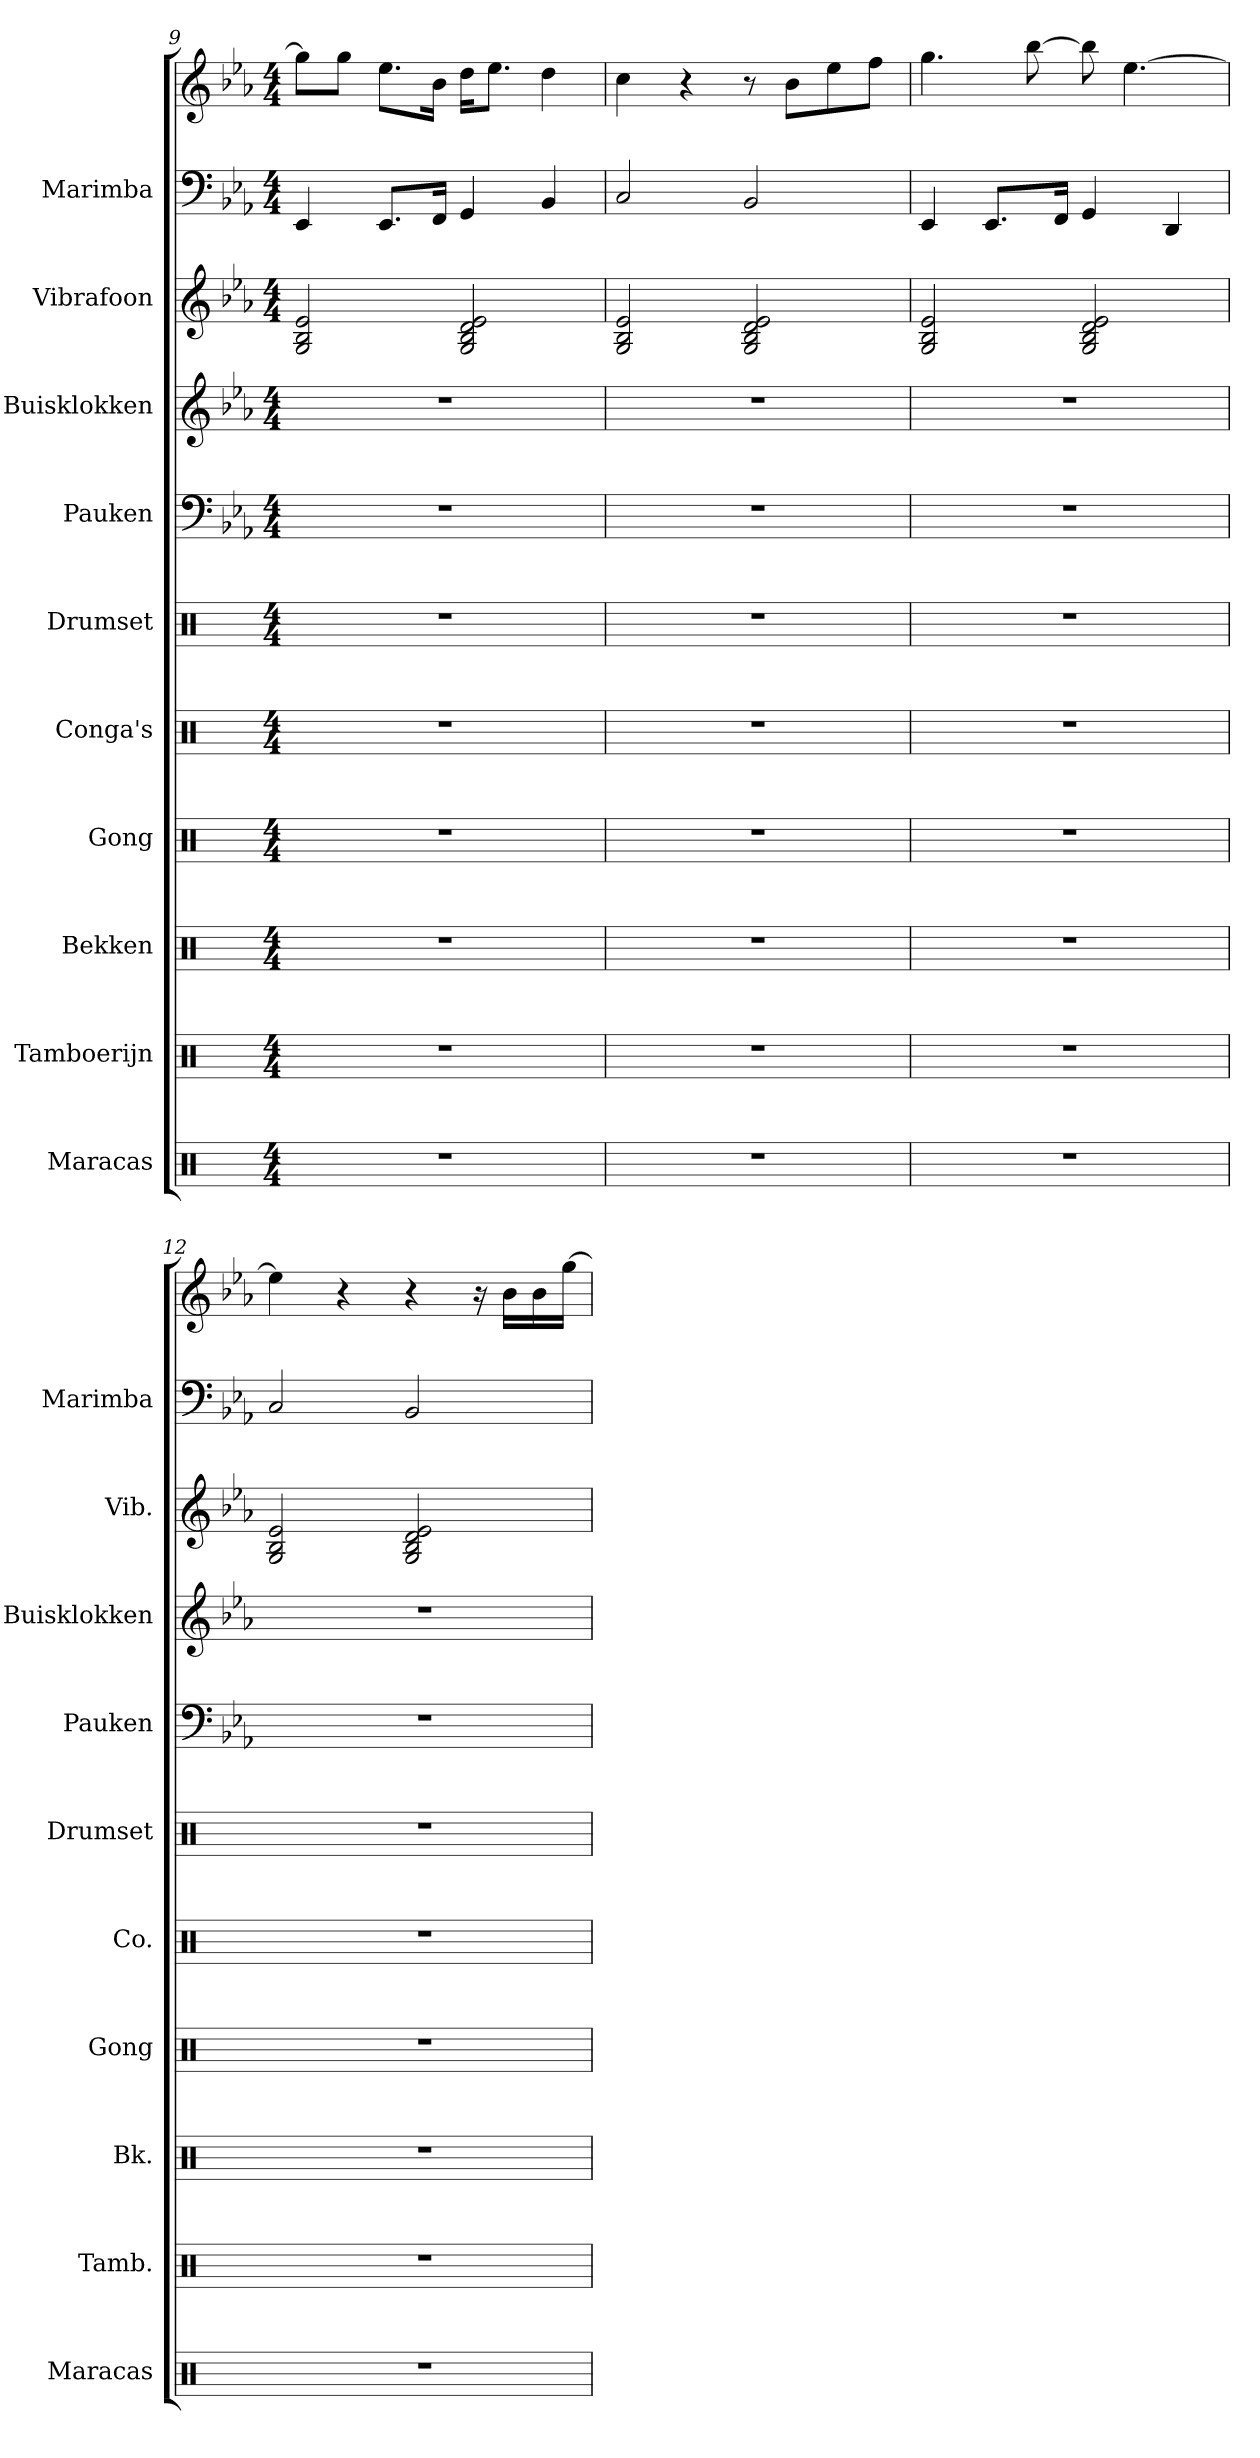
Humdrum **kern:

**kern	**kern	**kern	**kern	**kern	**kern	**kern	**kern	**kern	**kern	**kern
*part10	*part9	*part8	*part7	*part6	*part5	*part4	*part3	*part2	*part1	*part1
*staff11	*staff10	*staff9	*staff8	*staff7	*staff6	*staff5	*staff4	*staff3	*staff2	*staff1
*I"Maracas	*I"Tamboerijn	*I"Bekken	*I"Gong	*I"Conga's	*I"Drumset	*I"Pauken	*I"Buisklokken	*I"Vibrafoon	*I"Marimba	*
*I'Maracas	*I'Tamb.	*I'Bk.	*I'Gong	*I'Co.	*I'Drumset	*I'Pauken	*I'Buisklokken	*I'Vib.	*I'Marimba	*
*clefX	*clefX	*clefX	*clefX	*clefX	*clefX	*clefF4	*clefG2	*clefG2	*clefF4	*clefG2
*k[]	*k[]	*k[]	*k[]	*k[]	*k[]	*k[b-e-a-]	*k[b-e-a-]	*k[b-e-a-]	*k[b-e-a-]	*k[b-e-a-]
*M4/4	*M4/4	*M4/4	*M4/4	*M4/4	*M4/4	*M4/4	*M4/4	*M4/4	*M4/4	*M4/4
=9	=9	=9	=9	=9	=9	=9	=9	=9	=9	=9
1r	1r	1r	1r	1r	1r	1r	1r	2G/ 2B-/ 2e-/	4EE-/	8gg\L]
.	.	.	.	.	.	.	.	.	.	8gg\J
.	.	.	.	.	.	.	.	.	8.EE-/L	8.ee-\L
.	.	.	.	.	.	.	.	.	16FF/Jk	16b-\Jk
.	.	.	.	.	.	.	.	2G/ 2B-/ 2d/ 2e-/	4GG/	16dd\KL
.	.	.	.	.	.	.	.	.	.	8.ee-\J
.	.	.	.	.	.	.	.	.	4BB-/	4dd\
!!LO:PB:g=z
=10	=10	=10	=10	=10	=10	=10	=10	=10	=10	=10
1r	1r	1r	1r	1r	1r	1r	1r	2G/ 2B-/ 2e-/	2C/	4cc\
.	.	.	.	.	.	.	.	.	.	4r
.	.	.	.	.	.	.	.	2G/ 2B-/ 2d/ 2e-/	2BB-/	8r
.	.	.	.	.	.	.	.	.	.	8b-\L
.	.	.	.	.	.	.	.	.	.	8ee-\
.	.	.	.	.	.	.	.	.	.	8ff\J
=11	=11	=11	=11	=11	=11	=11	=11	=11	=11	=11
1r	1r	1r	1r	1r	1r	1r	1r	2G/ 2B-/ 2e-/	4EE-/	4.gg\
.	.	.	.	.	.	.	.	.	8.EE-/L	.
.	.	.	.	.	.	.	.	.	.	[8bb-\
.	.	.	.	.	.	.	.	.	16FF/Jk	.
.	.	.	.	.	.	.	.	2G/ 2B-/ 2d/ 2e-/	4GG/	8bb-\]
.	.	.	.	.	.	.	.	.	.	[4.ee-\
.	.	.	.	.	.	.	.	.	4DD/	.
=12	=12	=12	=12	=12	=12	=12	=12	=12	=12	=12
1r	1r	1r	1r	1r	1r	1r	1r	2G/ 2B-/ 2e-/	2C/	4ee-\]
.	.	.	.	.	.	.	.	.	.	4r
.	.	.	.	.	.	.	.	2G/ 2B-/ 2d/ 2e-/	2BB-/	4r
.	.	.	.	.	.	.	.	.	.	16r
.	.	.	.	.	.	.	.	.	.	16b-\LL
.	.	.	.	.	.	.	.	.	.	16b-\
.	.	.	.	.	.	.	.	.	.	[16gg\JJ
=	=	=	=	=	=	=	=	=	=	=
*-	*-	*-	*-	*-	*-	*-	*-	*-	*-	*-
